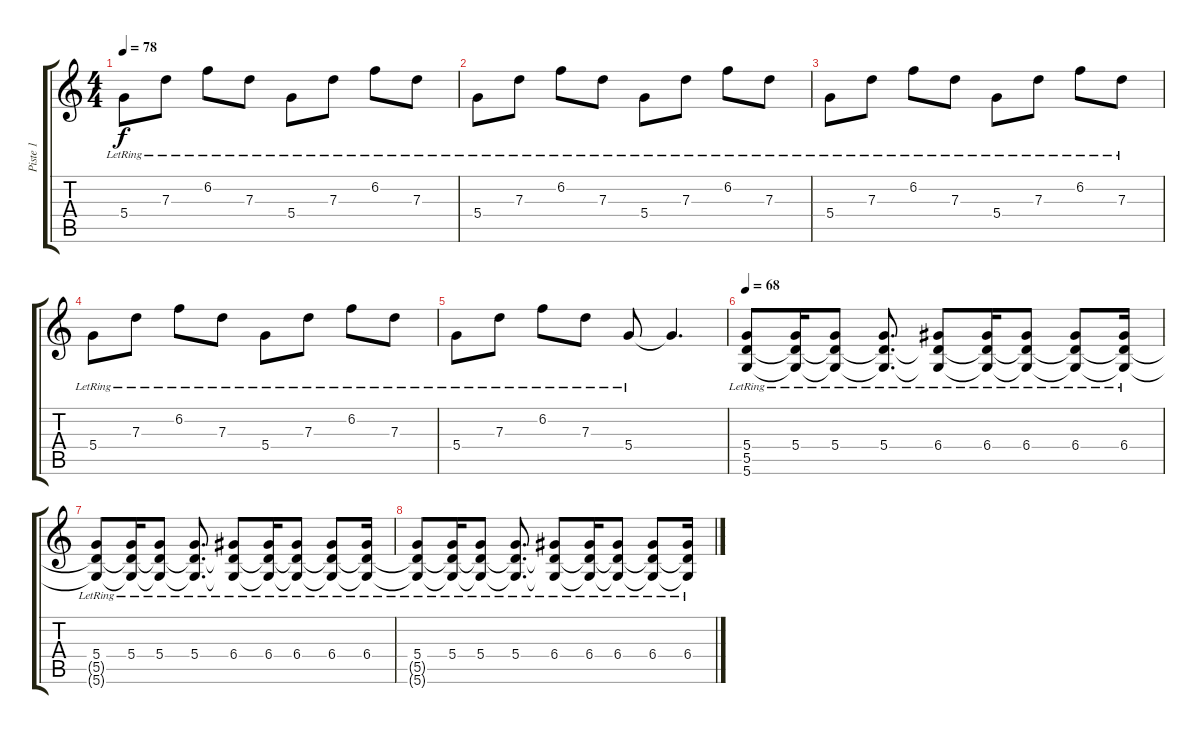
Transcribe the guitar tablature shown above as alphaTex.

\track ("Piste 1" "Piste 1") {instrument overdrivenguitar}
\staff {score tabs}
\tuning (E4 B3 G3 D3 A2 D2) {hide}
\ts (4 4)
\tempo 78
\clef g2
\ks c
5.4{lr}.8{dy f} 7.3{lr}.8 6.2{lr}.8 7.3{lr}.8 5.4{lr}.8 7.3{lr}.8 6.2{lr}.8 7.3{lr}.8 |
5.4{lr}.8 7.3{lr}.8 6.2{lr}.8 7.3{lr}.8 5.4{lr}.8 7.3{lr}.8 6.2{lr}.8 7.3{lr}.8 |
5.4{lr}.8 7.3{lr}.8 6.2{lr}.8 7.3{lr}.8 5.4{lr}.8 7.3{lr}.8 6.2{lr}.8 7.3{lr}.8 |
5.4{lr}.8 7.3{lr}.8 6.2{lr}.8 7.3{lr}.8 5.4{lr}.8 7.3{lr}.8 6.2{lr}.8 7.3{lr}.8 |
5.4{lr}.8 7.3{lr}.8 6.2{lr}.8 7.3{lr}.8 5.4{lr}.8 5.4{t}.4{d} |
\tempo 68
(5.4{lr} 5.5{lr} 5.6{lr}).8 (5.4{lr} 5.5{t} 5.6{t}).16 (5.4{lr} 5.5{t} 5.6{t}).8 (5.4{lr} 5.5{t} 5.6{t}).8{d} (6.4{lr} 5.5{t} 5.6{t}).8 (6.4{lr} 5.5{t} 5.6{t}).16 (6.4{lr} 5.5{t} 5.6{t}).8 (6.4{lr} 5.5{t} 5.6{t}).8 (6.4{lr} 5.5{t} 5.6{t}).16 |
(5.4{lr} 5.5{t} 5.6{t}).8 (5.4{lr} 5.5{t} 5.6{t}).16 (5.4{lr} 5.5{t} 5.6{t}).8 (5.4{lr} 5.5{t} 5.6{t}).8{d} (6.4{lr} 5.5{t} 5.6{t}).8 (6.4{lr} 5.5{t} 5.6{t}).16 (6.4{lr} 5.5{t} 5.6{t}).8 (6.4{lr} 5.5{t} 5.6{t}).8 (6.4{lr} 5.5{t} 5.6{t}).16 |
(5.4{lr} 5.5{t} 5.6{t}).8 (5.4{lr} 5.5{t} 5.6{t}).16 (5.4{lr} 5.5{t} 5.6{t}).8 (5.4{lr} 5.5{t} 5.6{t}).8{d} (6.4{lr} 5.5{t} 5.6{t}).8 (6.4{lr} 5.5{t} 5.6{t}).16 (6.4{lr} 5.5{t} 5.6{t}).8 (6.4{lr} 5.5{t} 5.6{t}).8 (6.4{lr} 5.5{t} 5.6{t}).16
